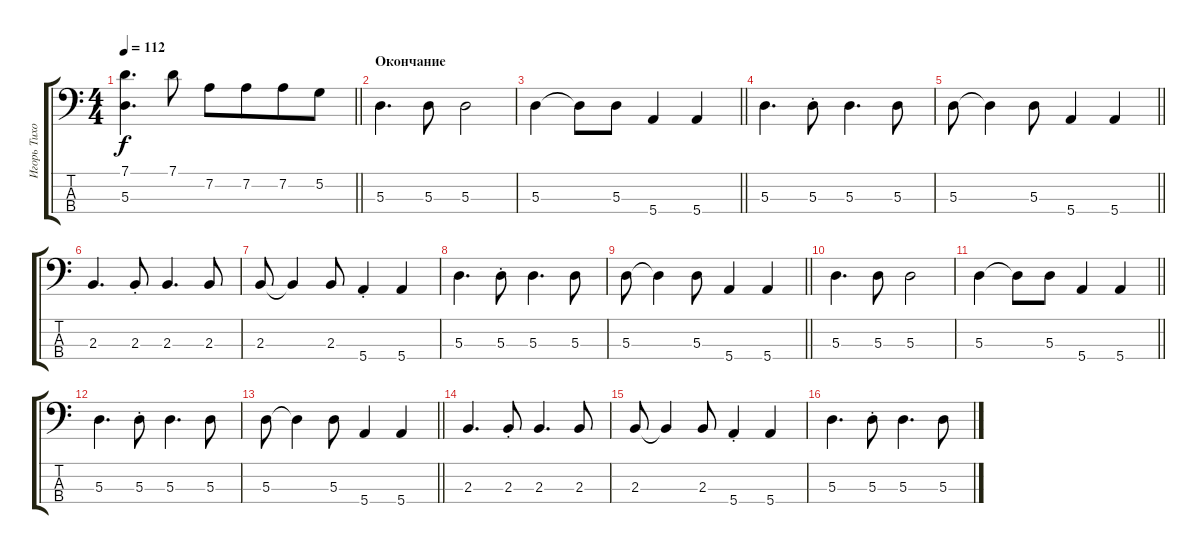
\track ("Игорь Тихомиров" "Игорь Тихо") {instrument electricbassfinger}
\staff {score tabs}
\tuning (G2 D2 A1 E1) {hide}
\ts (4 4)
\tempo 112
\clef f4
\barLineRight lightlight
\ks c
(7.1 5.3).4{d dy f} 7.1.8 7.2.8 7.2.8{beam merge} 7.2.8 5.2.8 |
\section ("" "Окончание")
5.3.4{d} 5.3.8 5.3.2 |
\barLineRight lightlight
5.3.4 5.3{t}.8 5.3.8 5.4.4 5.4.4 |
5.3.4{d} 5.3{st}.8 5.3.4{d} 5.3.8 |
\barLineRight lightlight
5.3.8 5.3{t}.4 5.3.8 5.4.4 5.4.4 |
2.3.4{d} 2.3{st}.8 2.3.4{d} 2.3.8 |
2.3.8 2.3{t}.4 2.3.8 5.4{st}.4 5.4.4 |
5.3.4{d} 5.3{st}.8 5.3.4{d} 5.3.8 |
\barLineRight lightlight
5.3.8 5.3{t}.4 5.3.8 5.4.4 5.4.4 |
\section ("" "")
5.3.4{d} 5.3.8 5.3.2 |
\barLineRight lightlight
5.3.4 5.3{t}.8 5.3.8 5.4.4 5.4.4 |
5.3.4{d} 5.3{st}.8 5.3.4{d} 5.3.8 |
\barLineRight lightlight
5.3.8 5.3{t}.4 5.3.8 5.4.4 5.4.4 |
2.3.4{d} 2.3{st}.8 2.3.4{d} 2.3.8 |
2.3.8 2.3{t}.4 2.3.8 5.4{st}.4 5.4.4 |
5.3.4{d} 5.3{st}.8 5.3.4{d} 5.3.8
